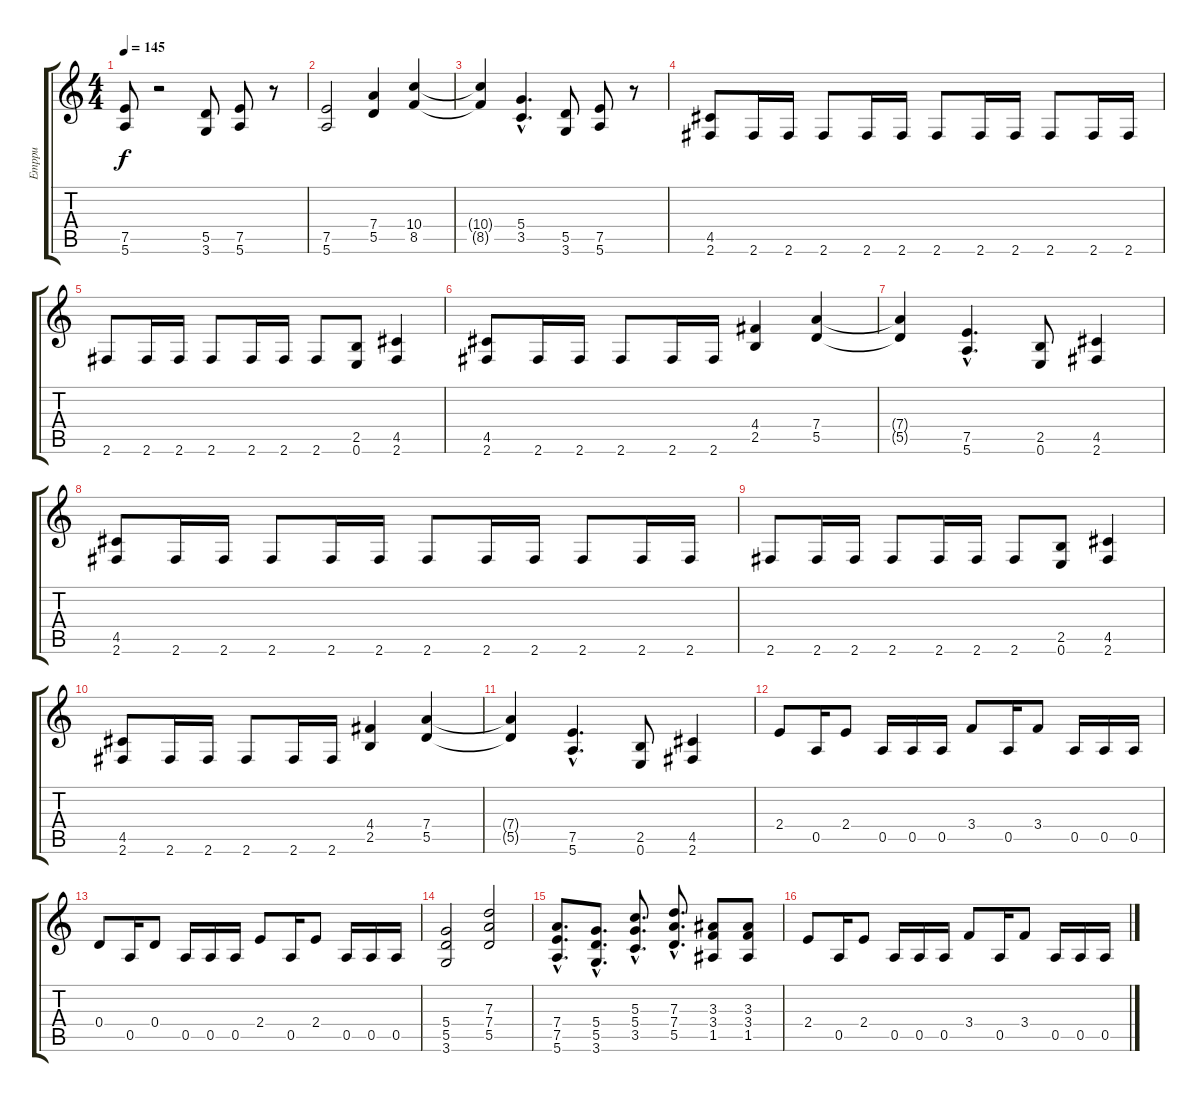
\track ("Emppu" "Emppu") {instrument overdrivenguitar}
\staff {score tabs}
\tuning (E4 B3 G3 D3 A2 E2) {hide}
\ts (4 4)
\tempo 145
\clef g2
\ks c
(7.5 5.6).8{dy f} r.2 (5.5 3.6).8 (7.5 5.6).8 r.8 |
(7.5 5.6).2 (7.4 5.5).4 (10.4 8.5).4 |
(10.4{t} 8.5{t}).4 (5.4{hac} 3.5{hac}).4{d} (5.5 3.6).8 (7.5 5.6).8 r.8 |
(4.5 2.6).8 2.6.16 2.6.16 2.6.8 2.6.16 2.6.16 2.6.8 2.6.16 2.6.16 2.6.8 2.6.16 2.6.16 |
2.6.8 2.6.16 2.6.16 2.6.8 2.6.16 2.6.16 2.6.8 (2.5 0.6).8 (4.5 2.6).4 |
(4.5 2.6).8 2.6.16 2.6.16 2.6.8 2.6.16 2.6.16 (4.4 2.5).4 (7.4 5.5).4 |
(7.4{t} 5.5{t}).4 (7.5{hac} 5.6{hac}).4{d} (2.5 0.6).8 (4.5 2.6).4 |
(4.5 2.6).8 2.6.16 2.6.16 2.6.8 2.6.16 2.6.16 2.6.8 2.6.16 2.6.16 2.6.8 2.6.16 2.6.16 |
2.6.8 2.6.16 2.6.16 2.6.8 2.6.16 2.6.16 2.6.8 (2.5 0.6).8 (4.5 2.6).4 |
(4.5 2.6).8 2.6.16 2.6.16 2.6.8 2.6.16 2.6.16 (4.4 2.5).4 (7.4 5.5).4 |
(7.4{t} 5.5{t}).4 (7.5{hac} 5.6{hac}).4{d} (2.5 0.6).8 (4.5 2.6).4 |
2.4.8 0.5.16 2.4.8 0.5.16 0.5.16 0.5.16 3.4.8 0.5.16 3.4.8 0.5.16 0.5.16 0.5.16 |
0.4.8 0.5.16 0.4.8 0.5.16 0.5.16 0.5.16 2.4.8 0.5.16 2.4.8 0.5.16 0.5.16 0.5.16 |
(5.4 5.5 3.6).2 (7.3 7.4 5.5).2 |
(7.4{hac} 7.5{hac} 5.6{hac}).8{d} (5.4{hac} 5.5{hac} 3.6{hac}).8{d} (5.3{hac} 5.4{hac} 3.5{hac}).8{d} (7.3{hac} 7.4{hac} 5.5{hac}).8{d} (3.3 3.4 1.5).8 (3.3 3.4 1.5).8 |
2.4.8 0.5.16 2.4.8 0.5.16 0.5.16 0.5.16 3.4.8 0.5.16 3.4.8 0.5.16 0.5.16 0.5.16
